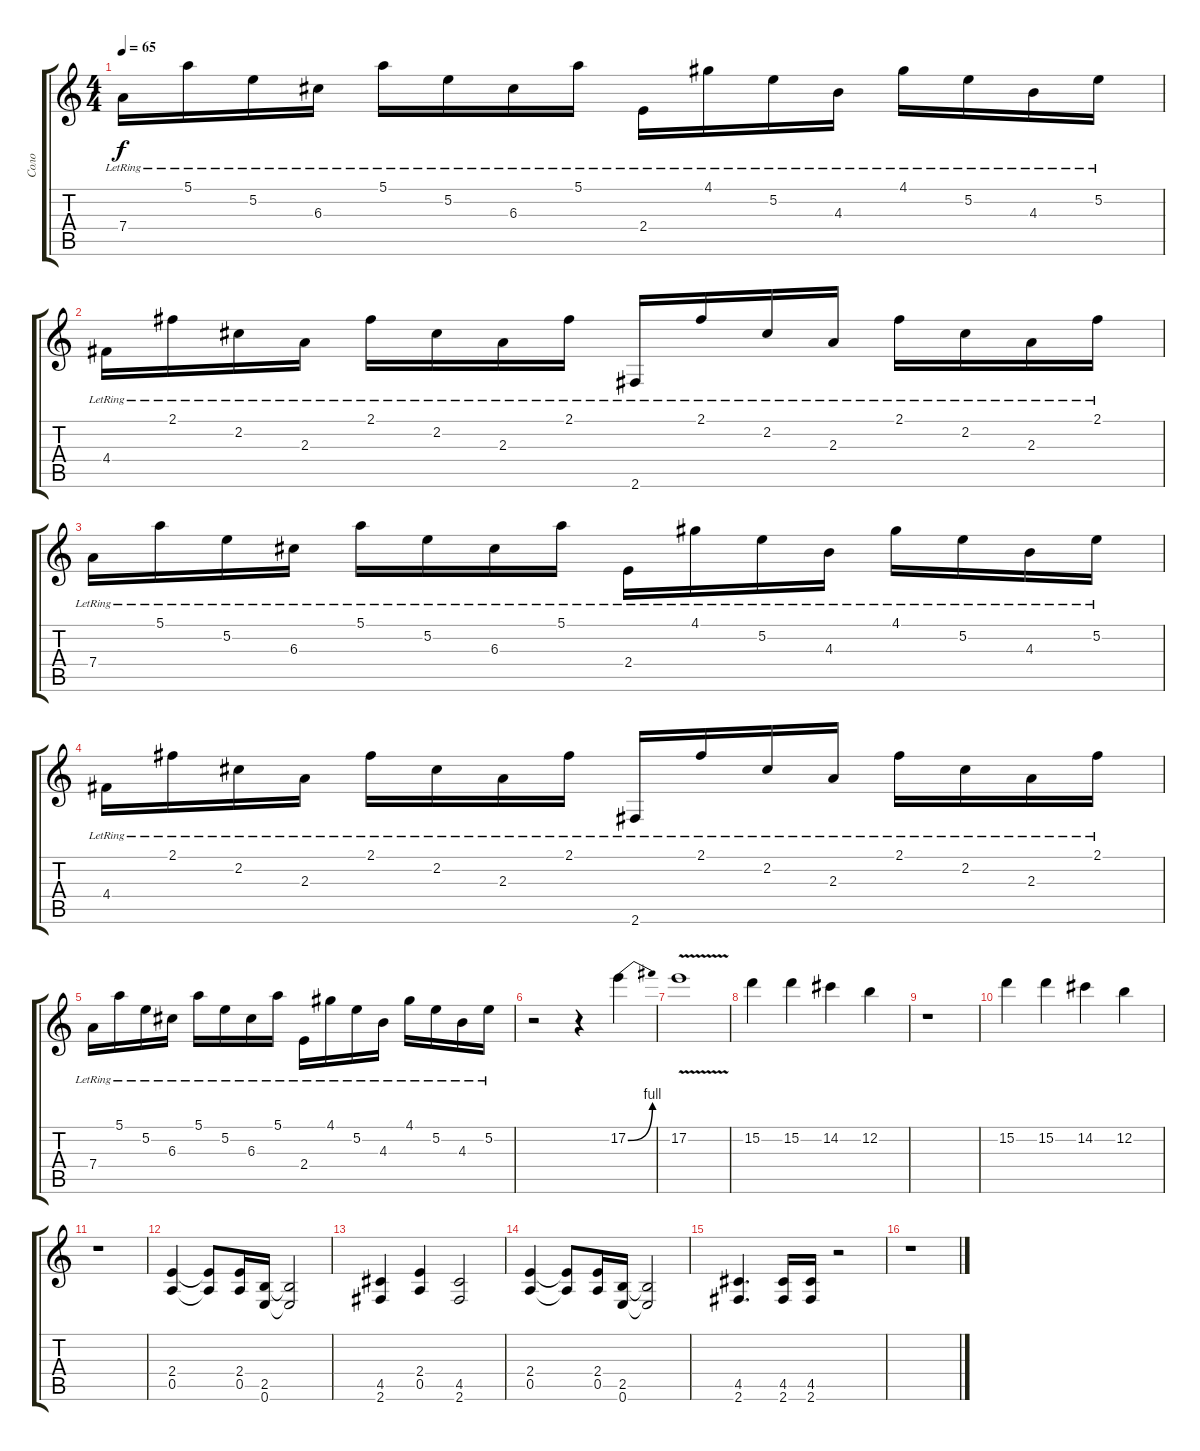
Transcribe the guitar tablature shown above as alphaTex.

\track ("Соло" "Соло") {instrument distortionguitar}
\staff {score tabs}
\tuning (E4 B3 G3 D3 A2 E2) {hide}
\ts (4 4)
\tempo 65
\clef g2
\ks c
7.4{lr}.16{dy f} 5.1{lr}.16 5.2{lr}.16 6.3{lr}.16 5.1{lr}.16 5.2{lr}.16 6.3{lr}.16 5.1{lr}.16 2.4{lr}.16 4.1{lr}.16 5.2{lr}.16 4.3{lr}.16 4.1{lr}.16 5.2{lr}.16 4.3{lr}.16 5.2{lr}.16 |
4.4{lr}.16 2.1{lr}.16 2.2{lr}.16 2.3{lr}.16 2.1{lr}.16 2.2{lr}.16 2.3{lr}.16 2.1{lr}.16 2.6{lr}.16 2.1{lr}.16 2.2{lr}.16 2.3{lr}.16 2.1{lr}.16 2.2{lr}.16 2.3{lr}.16 2.1{lr}.16 |
7.4{lr}.16 5.1{lr}.16 5.2{lr}.16 6.3{lr}.16 5.1{lr}.16 5.2{lr}.16 6.3{lr}.16 5.1{lr}.16 2.4{lr}.16 4.1{lr}.16 5.2{lr}.16 4.3{lr}.16 4.1{lr}.16 5.2{lr}.16 4.3{lr}.16 5.2{lr}.16 |
4.4{lr}.16 2.1{lr}.16 2.2{lr}.16 2.3{lr}.16 2.1{lr}.16 2.2{lr}.16 2.3{lr}.16 2.1{lr}.16 2.6{lr}.16 2.1{lr}.16 2.2{lr}.16 2.3{lr}.16 2.1{lr}.16 2.2{lr}.16 2.3{lr}.16 2.1{lr}.16 |
7.4{lr}.16 5.1{lr}.16 5.2{lr}.16 6.3{lr}.16 5.1{lr}.16 5.2{lr}.16 6.3{lr}.16 5.1{lr}.16 2.4{lr}.16 4.1{lr}.16 5.2{lr}.16 4.3{lr}.16 4.1{lr}.16 5.2{lr}.16 4.3{lr}.16 5.2{lr}.16 |
r.2 r.4{volume 11 instrument distortionguitar} 17.2{be (bend 0 0 60 4)}.4 |
17.2{v}.1 |
15.2.4 15.2.4 14.2.4 12.2.4 |
r.1 |
15.2.4 15.2.4 14.2.4 12.2.4 |
r.1 |
(2.4 0.5).4 (2.4{t} 0.5{t}).8 (2.4 0.5).16 (2.5 0.6).16 (2.5{t} 0.6{t}).2 |
(4.5 2.6).4 (2.4 0.5).4 (4.5 2.6).2 |
(2.4 0.5).4 (2.4{t} 0.5{t}).8 (2.4 0.5).16 (2.5 0.6).16 (2.5{t} 0.6{t}).2 |
(4.5 2.6).4{d} (4.5 2.6).16 (4.5 2.6).16 r.2 |
r.1
